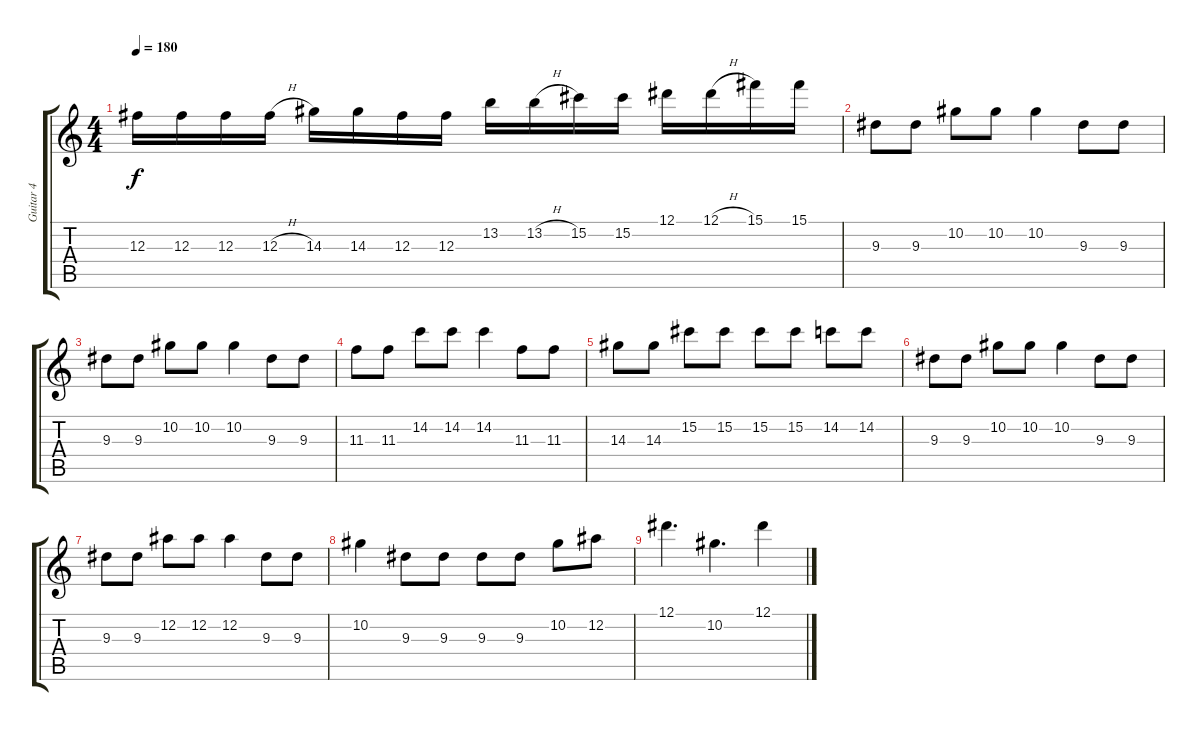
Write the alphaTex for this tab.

\track ("Guitar 4" "Guitar 4") {instrument overdrivenguitar}
\staff {score tabs}
\tuning (Eb4 Bb3 Gb3 Db3 Ab2 Eb2) {hide}
\ts (4 4)
\tempo 180
\clef g2
\ks c
12.3.16{dy f} 12.3.16 12.3.16 12.3{h}.16 14.3.16 14.3.16 12.3.16 12.3.16 13.2.16 13.2{h}.16 15.2.16 15.2.16 12.1.16 12.1{h}.16 15.1.16 15.1.16 |
9.3.8 9.3.8 10.2.8 10.2.8 10.2.4 9.3.8 9.3.8 |
9.3.8 9.3.8 10.2.8 10.2.8 10.2.4 9.3.8 9.3.8 |
11.3.8 11.3.8 14.2.8 14.2.8 14.2.4 11.3.8 11.3.8 |
14.3.8 14.3.8 15.2.8 15.2.8 15.2.8 15.2.8 14.2.8 14.2.8 |
9.3.8 9.3.8 10.2.8 10.2.8 10.2.4 9.3.8 9.3.8 |
9.3.8 9.3.8 12.2.8 12.2.8 12.2.4 9.3.8 9.3.8 |
10.2.4 9.3.8 9.3.8 9.3.8 9.3.8 10.2.8 12.2.8 |
12.1.4{d} 10.2.4{d} 12.1.4
